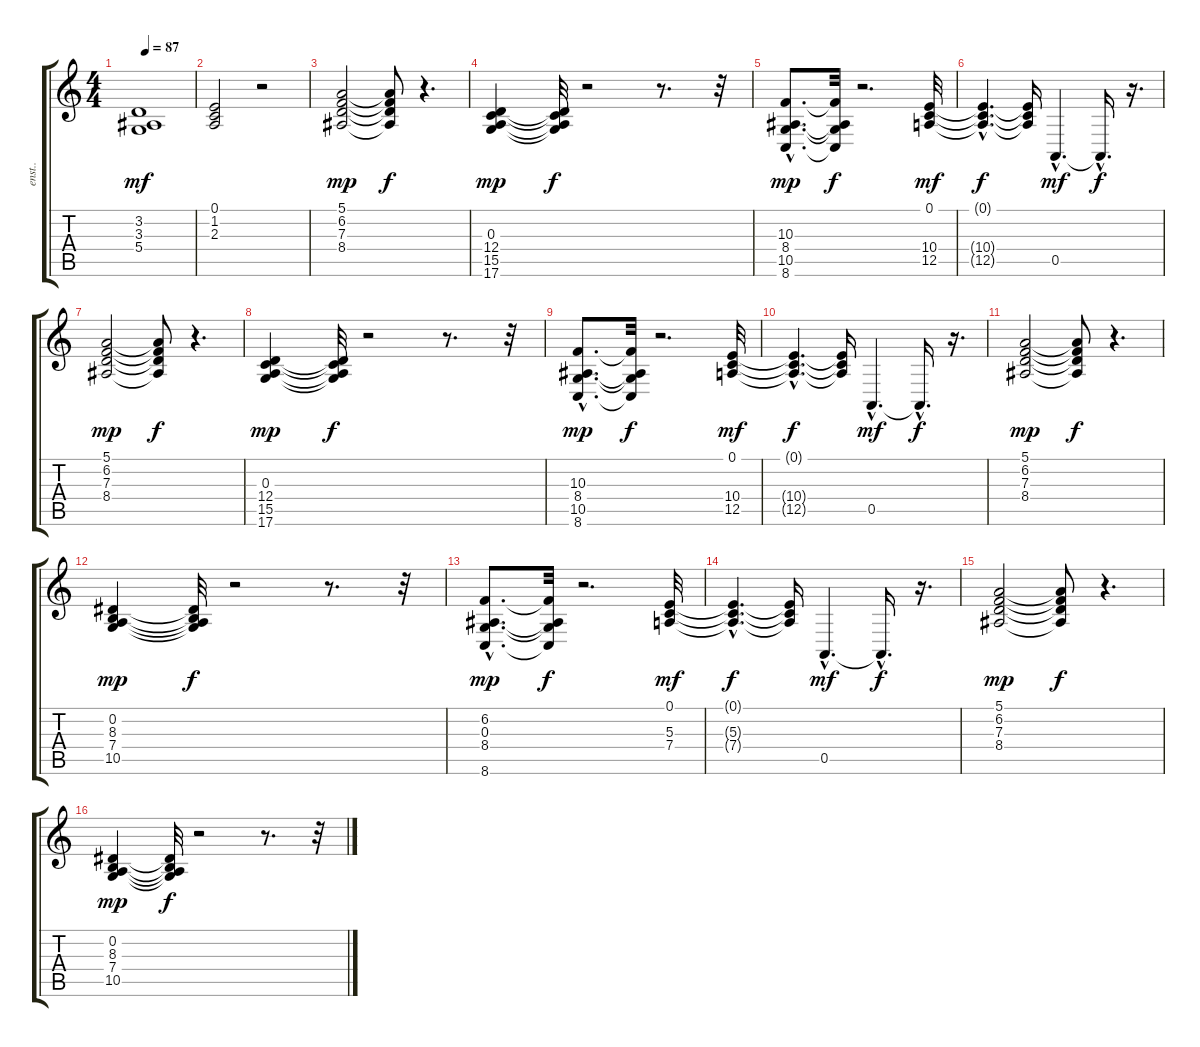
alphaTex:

\track ("enst.." "enst..") {instrument pad8sweep}
\staff {score tabs}
\tuning (E4 B3 G3 D3 A2 E2) {hide}
\ts (4 4)
\tempo 87
\clef g2
\ks c
(3.2 3.3 5.4).1{dy mf} |
(0.1 1.2 2.3).2 r.2 |
(5.1 6.2 7.3 8.4).2{dy mp} (5.1{t} 6.2{t} 7.3{t} 8.4{t}).8{dy f} r.4{d} |
(0.3 12.4 15.5 17.6).4{dy mp} (0.3{t} 12.4{t} 15.5{t} 17.6{t}).32{dy f} r.2 r.8{d} r.32 |
(10.3{hac} 8.4{hac} 10.5{hac} 8.6{hac}).8{d dy mp} (10.3{t} 8.4{t} 10.5{t} 8.6{t}).32{dy f} r.2{d} (0.1 10.4 12.5).32{dy mf} |
(0.1{hac t} 10.4{hac t} 12.5{hac t}).4{d dy f} (0.1{t} 10.4{t} 12.5{t}).16 0.5{hac}.4{d dy mf} 0.5{hac t}.16{d dy f} r.16{d} |
(5.1 6.2 7.3 8.4).2{dy mp} (5.1{t} 6.2{t} 7.3{t} 8.4{t}).8{dy f} r.4{d} |
(0.3 12.4 15.5 17.6).4{dy mp} (0.3{t} 12.4{t} 15.5{t} 17.6{t}).32{dy f} r.2 r.8{d} r.32 |
(10.3{hac} 8.4{hac} 10.5{hac} 8.6{hac}).8{d dy mp} (10.3{t} 8.4{t} 10.5{t} 8.6{t}).32{dy f} r.2{d} (0.1 10.4 12.5).32{dy mf} |
(0.1{hac t} 10.4{hac t} 12.5{hac t}).4{d dy f} (0.1{t} 10.4{t} 12.5{t}).16 0.5{hac}.4{d dy mf} 0.5{hac t}.16{d dy f} r.16{d} |
(5.1 6.2 7.3 8.4).2{dy mp} (5.1{t} 6.2{t} 7.3{t} 8.4{t}).8{dy f} r.4{d} |
(0.2 8.3 7.4 10.5).4{dy mp} (0.2{t} 8.3{t} 7.4{t} 10.5{t}).32{dy f} r.2 r.8{d} r.32 |
(6.2{hac} 0.3{hac} 8.4{hac} 8.6{hac}).8{d dy mp} (6.2{t} 0.3{t} 8.4{t} 8.6{t}).32{dy f} r.2{d} (0.1 5.3 7.4).32{dy mf} |
(0.1{hac t} 5.3{hac t} 7.4{hac t}).4{d dy f} (0.1{t} 5.3{t} 7.4{t}).16 0.5{hac}.4{d dy mf} 0.5{hac t}.16{d dy f} r.16{d} |
(5.1 6.2 7.3 8.4).2{dy mp} (5.1{t} 6.2{t} 7.3{t} 8.4{t}).8{dy f} r.4{d} |
(0.2 8.3 7.4 10.5).4{dy mp} (0.2{t} 8.3{t} 7.4{t} 10.5{t}).32{dy f} r.2 r.8{d} r.32
